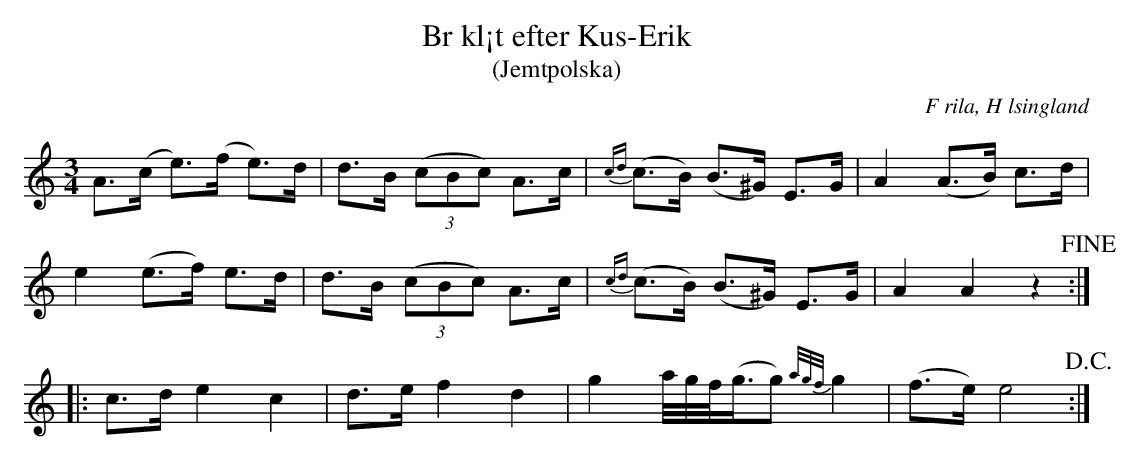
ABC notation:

X:1
T: Br kl¡t efter Kus-Erik
T: (Jemtpolska)
O: F rila, H lsingland
M: 3/4
L: 1/8
K: Am
A>(c e>)(f e)>d | d>B ((3cBc) A>c | {cd}(c>B) (B>^G)   E>G      | A2    (A>B) c>d  |
e2   (e>f) e>d  | d>B ((3cBc) A>c | {cd}(c>B)    (B>^G)   E>G      | A2    A2    z2  !fine! ::
K: C
c>d  e2    c2   | d>e f2      d2  | g2        a//g//f/<(g/g) {a/g/f/}g2 | (f>e) e4 !D.C.!       :|
